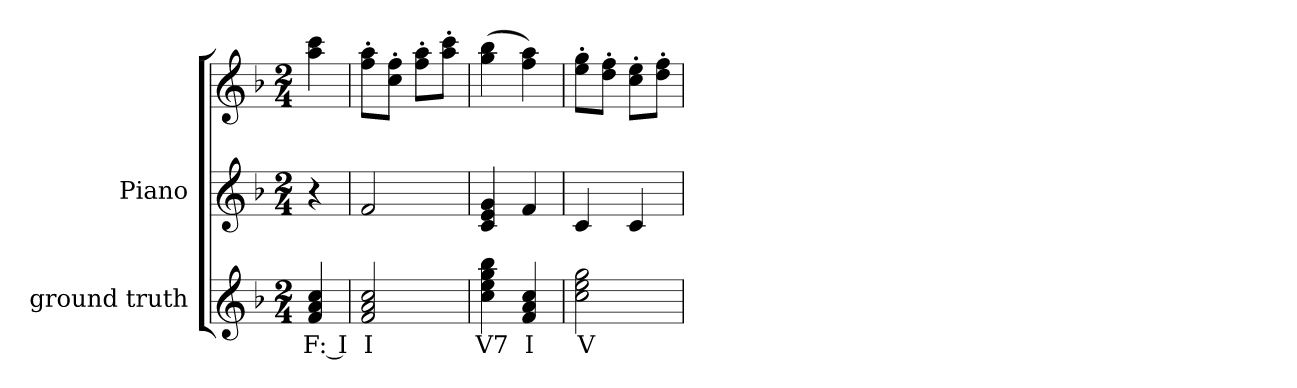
**kern	**text	**kern	**kern
*part2	*part2	*part1	*part1
*staff3	*staff3	*staff2	*staff1
*I"ground truth	*	*I"Piano	*
*	*	*I'Pno.	*
*	*	*clefG2	*clefG2
*k[b-]	*	*k[b-]	*k[b-]
*F:	*	*F:	*F:
*M2/4	*	*M2/4	*M2/4
=	=	=	=
4f 4a 4cc	F: I	4r	4aa\ 4ccc\
=1	=1	=1	=1
2f 2a 2cc	I	2f/	8ff\' 8aa\'L
.	.	.	8cc\' 8ff\'J
.	.	.	8ff\' 8aa\'L
.	.	.	8aa\' 8ccc\'J
=2	=2	=2	=2
4cc 4ee 4gg 4bb-	V7	4c/ 4e/ 4g/	(>4gg\ 4bb-\
4f 4a 4cc	I	4f/	4ff\ 4aa\)
=3	=3	=3	=3
2cc 2ee 2gg	V	4c/	8ee\' 8gg\'L
.	.	.	8dd\' 8ff\'J
.	.	4c/	8cc\' 8ee\'L
.	.	.	8dd\' 8ff\'J
=	=	=	=
*-	*-	*-	*-
